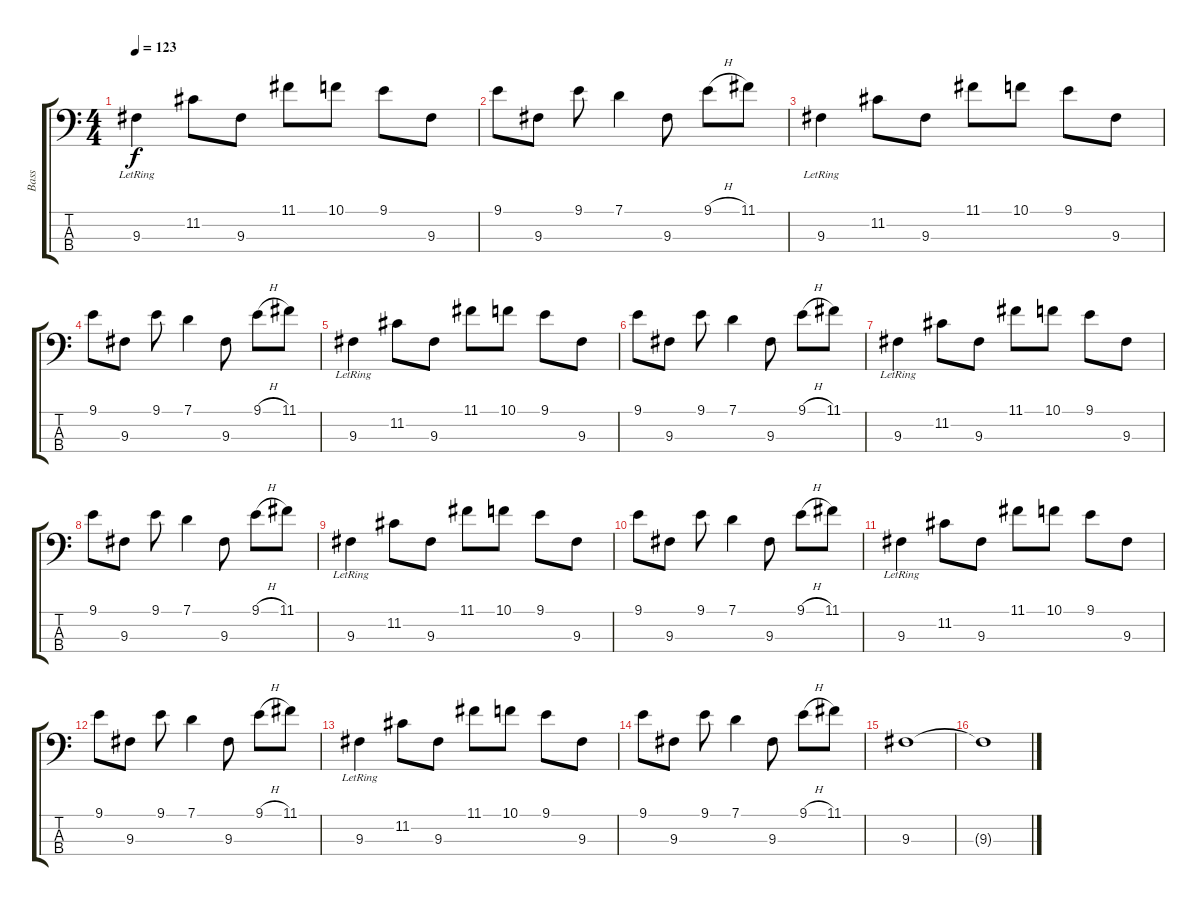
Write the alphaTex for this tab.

\track ("Bass" "Bass") {instrument electricbassfinger}
\staff {score tabs}
\tuning (G2 D2 A1 E1) {hide}
\ts (4 4)
\tempo 123
\clef f4
\ks c
9.3{lr}.4{dy f} 11.2.8 9.3.8 11.1.8 10.1.8 9.1.8 9.3.8 |
9.1.8 9.3.8 9.1.8 7.1.4 9.3.8 9.1{h}.8 11.1.8 |
9.3{lr}.4 11.2.8 9.3.8 11.1.8 10.1.8 9.1.8 9.3.8 |
9.1.8 9.3.8 9.1.8 7.1.4 9.3.8 9.1{h}.8 11.1.8 |
9.3{lr}.4 11.2.8 9.3.8 11.1.8 10.1.8 9.1.8 9.3.8 |
9.1.8 9.3.8 9.1.8 7.1.4 9.3.8 9.1{h}.8 11.1.8 |
9.3{lr}.4 11.2.8 9.3.8 11.1.8 10.1.8 9.1.8 9.3.8 |
9.1.8 9.3.8 9.1.8 7.1.4 9.3.8 9.1{h}.8 11.1.8 |
9.3{lr}.4 11.2.8 9.3.8 11.1.8 10.1.8 9.1.8 9.3.8 |
9.1.8 9.3.8 9.1.8 7.1.4 9.3.8 9.1{h}.8 11.1.8 |
9.3{lr}.4 11.2.8 9.3.8 11.1.8 10.1.8 9.1.8 9.3.8 |
9.1.8 9.3.8 9.1.8 7.1.4 9.3.8 9.1{h}.8 11.1.8 |
9.3{lr}.4 11.2.8 9.3.8 11.1.8 10.1.8 9.1.8 9.3.8 |
9.1.8 9.3.8 9.1.8 7.1.4 9.3.8 9.1{h}.8 11.1.8 |
9.3.1 |
9.3{t}.1
